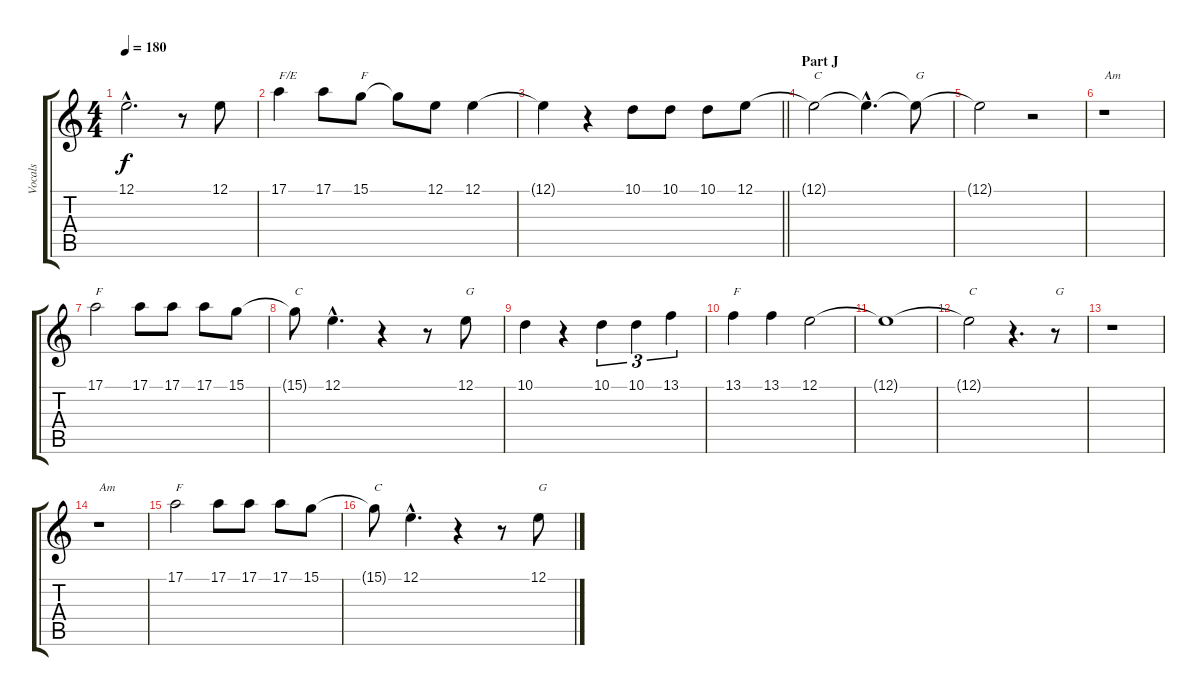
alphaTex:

\track ("Vocals" "Vocals") {instrument trumpet}
\staff {score tabs}
\tuning (E4 B3 G3 D3 A2 E2) {hide}
\ts (4 4)
\tempo 180
\clef g2
\ks c
12.1{hac t}.2{d dy f} r.8 12.1.8 |
17.1.4{txt "F/E"} 17.1.8 15.1.8{txt "F"} 15.1{t}.8 12.1.8 12.1.4 |
\barLineRight lightlight
12.1{t}.4 r.4 10.1.8 10.1.8 10.1.8 12.1.8 |
\section ("" "Part J")
12.1{t}.2{txt "C"} 12.1{hac t}.4{d} 12.1{t}.8{txt "G"} |
12.1{t}.2 r.2 |
r.1{txt "Am"} |
17.1.2{txt "F"} 17.1.8 17.1.8 17.1.8 15.1.8 |
15.1{t}.8{txt "C"} 12.1{hac}.4{d} r.4 r.8 12.1.8{txt "G"} |
10.1.4 r.4 10.1.4{tu (3 2)} 10.1.4{tu (3 2)} 13.1.4{tu (3 2)} |
13.1.4{txt "F"} 13.1.4 12.1.2 |
12.1{t}.1 |
12.1{t}.2{txt "C"} r.4{d} r.8{txt "G"} |
r.1 |
r.1{txt "Am"} |
17.1.2{txt "F"} 17.1.8 17.1.8 17.1.8 15.1.8 |
15.1{t}.8{txt "C"} 12.1{hac}.4{d} r.4 r.8 12.1.8{txt "G"}
